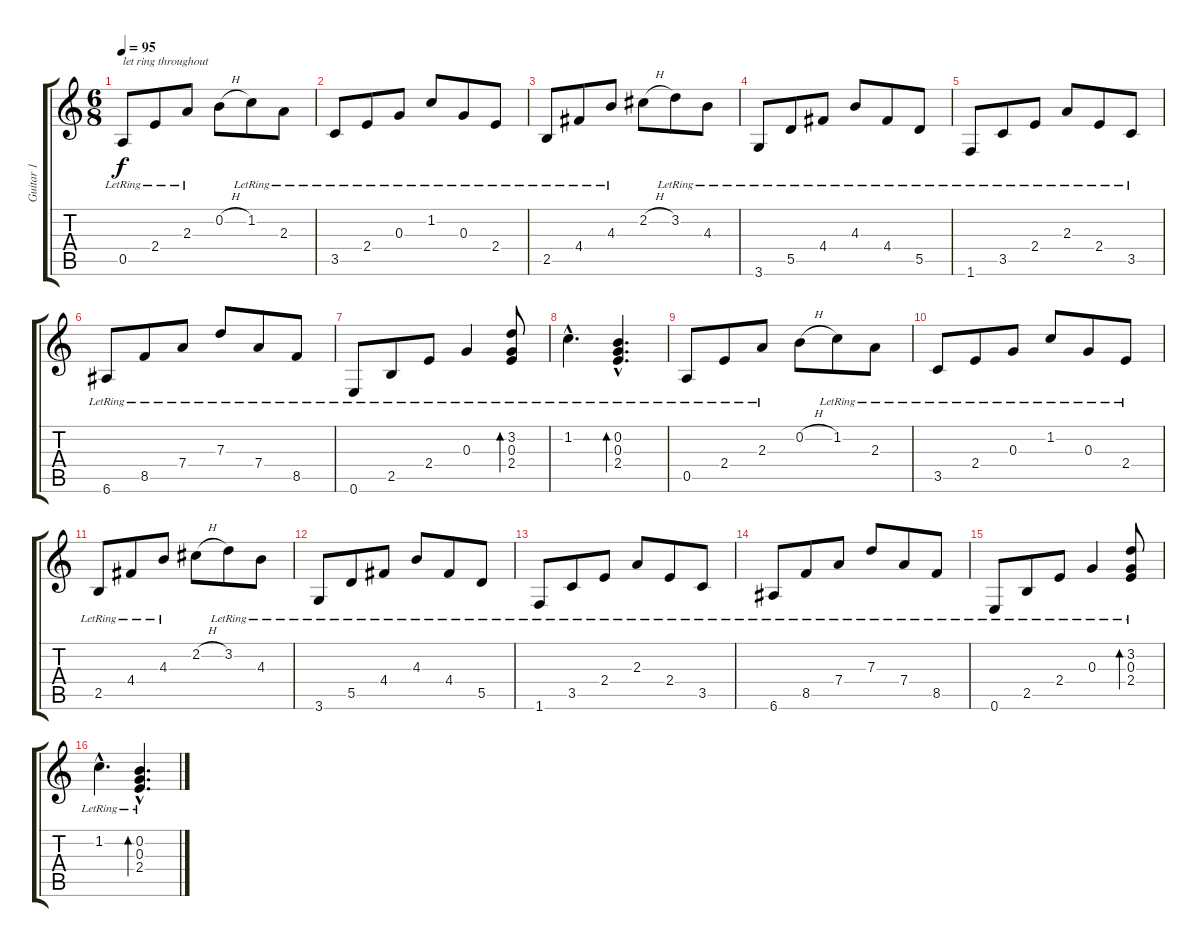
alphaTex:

\track ("Guitar 1" "Guitar 1") {instrument acousticguitarsteel}
\staff {score tabs}
\tuning (E4 B3 G3 D3 A2 E2) {hide}
\ts (6 8)
\tempo 95
\clef g2
\ks c
0.5{lr}.8{txt "let ring throughout" dy f instrument acousticguitarsteel} 2.4{lr}.8 2.3{lr}.8 0.2{h}.8 1.2{lr}.8 2.3{lr}.8 |
3.5{lr}.8 2.4{lr}.8 0.3{lr}.8 1.2{lr}.8 0.3{lr}.8 2.4{lr}.8 |
2.5{lr}.8 4.4{lr}.8 4.3{lr}.8 2.2{h}.8 3.2{lr}.8 4.3{lr}.8 |
3.6{lr}.8 5.5{lr}.8 4.4{lr}.8 4.3{lr}.8 4.4{lr}.8 5.5{lr}.8 |
1.6{lr}.8 3.5{lr}.8 2.4{lr}.8 2.3{lr}.8 2.4{lr}.8 3.5{lr}.8 |
6.6{lr}.8 8.5{lr}.8 7.4{lr}.8 7.3{lr}.8 7.4{lr}.8 8.5{lr}.8 |
0.6{lr}.8 2.5{lr}.8 2.4{lr}.8 0.3{lr}.4 (3.2{lr} 0.3{lr} 2.4{lr}).8{bd 120} |
1.2{hac lr}.4{d} (0.2{hac lr} 0.3{hac lr} 2.4{hac lr}).4{d bd 120} |
0.5{lr}.8 2.4{lr}.8 2.3{lr}.8 0.2{h}.8 1.2{lr}.8 2.3{lr}.8 |
3.5{lr}.8 2.4{lr}.8 0.3{lr}.8 1.2{lr}.8 0.3{lr}.8 2.4{lr}.8 |
2.5{lr}.8 4.4{lr}.8 4.3{lr}.8 2.2{h}.8 3.2{lr}.8 4.3{lr}.8 |
3.6{lr}.8 5.5{lr}.8 4.4{lr}.8 4.3{lr}.8 4.4{lr}.8 5.5{lr}.8 |
1.6{lr}.8 3.5{lr}.8 2.4{lr}.8 2.3{lr}.8 2.4{lr}.8 3.5{lr}.8 |
6.6{lr}.8 8.5{lr}.8 7.4{lr}.8 7.3{lr}.8 7.4{lr}.8 8.5{lr}.8 |
0.6{lr}.8 2.5{lr}.8 2.4{lr}.8 0.3{lr}.4 (3.2{lr} 0.3{lr} 2.4{lr}).8{bd 120} |
1.2{hac lr}.4{d} (0.2{hac lr} 0.3{hac lr} 2.4{hac lr}).4{d bd 120}
